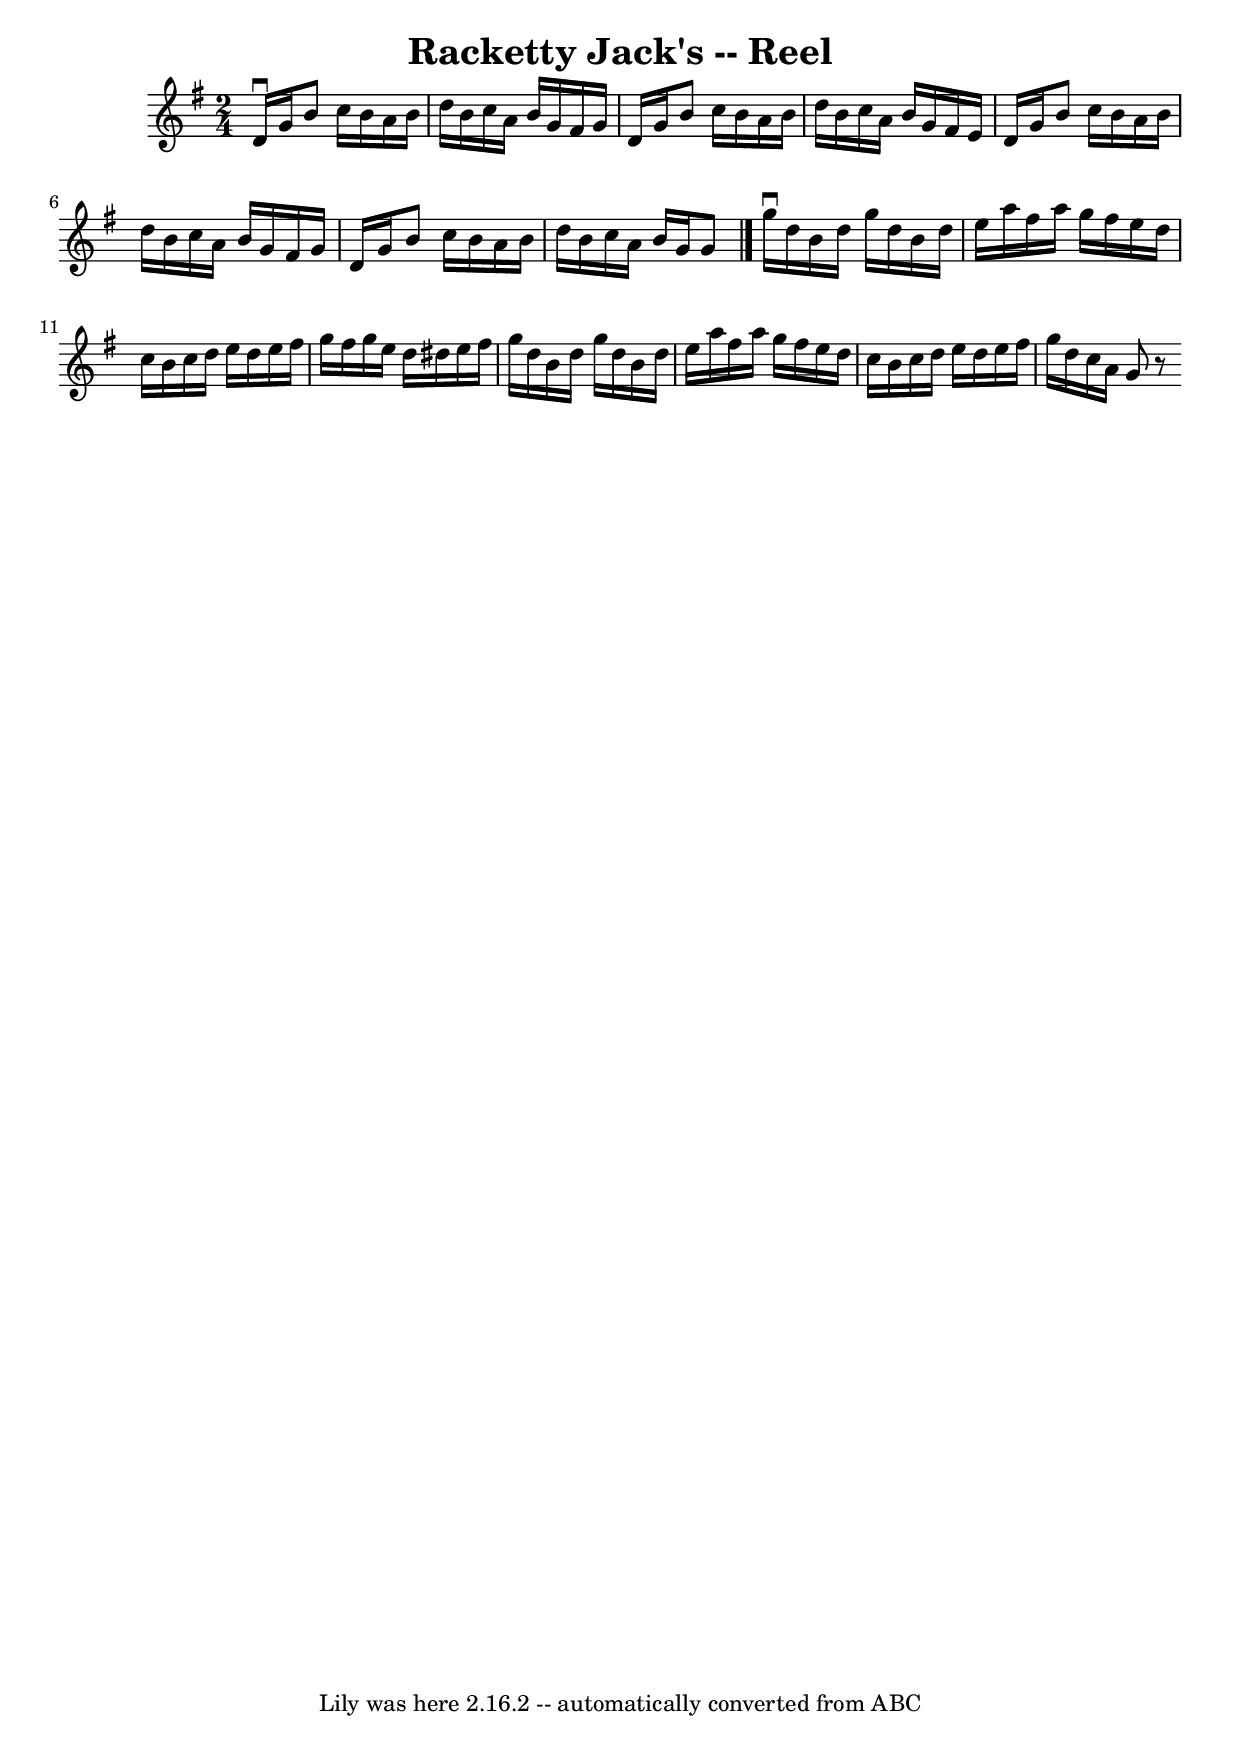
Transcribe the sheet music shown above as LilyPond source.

\version "2.16.2"
\include "Mammoth.ily"
\header {
  %% book = "Ryan's Mammoth Collection"
 crossRefNumber = "1"
 footnotes = "\\\\300"
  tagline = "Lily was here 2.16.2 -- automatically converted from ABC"
  title = "Racketty Jack's -- Reel"

}
voicedefault =  {


  \time 2/4 
  \key g \major
 d'16^\downbow g'16 b'8 c''16 b'16 a'16 b'16     |
 d''16 b'16 c''16 a'16 b'16 g'16 fs'16 g'16     |
 d'16 g'16 b'8 c''16 b'16 a'16 b'16     |
 d''16 b'16 c''16 a'16 b'16 g'16 fs'16 e'16     |
 d'16 g'16 b'8 c''16 b'16 a'16 b'16    |
 d''16 b'16 c''16 a'16 b'16 g'16 fs'16 g'16     |
 d'16 g'16 b'8 c''16 b'16 a'16 b'16     |
 d''16 b'16 c''16 a'16 b'16 g'16 g'8    \bar "|."     \bar "|." g''16^\downbow d''16 b'16 d''16 g''16 d''16 b'16 d''16      |
 e''16 a''16 fs''16 a''16 g''16 fs''16 e''16 d''16     |
 c''16 b'16 c''16 d''16 e''16 d''16 e''16 fs''16     |
 g''16 fs''16 g''16 e''16 d''16 ds''16 e''16 fs''16     |
 g''16 d''16 b'16 d''16 g''16 d''16 b'16 d''16     |
 e''16 a''16 fs''16 a''16 g''16 fs''16 e''16 d''16     |
 c''16 b'16 c''16 d''16 e''16 d''16 e''16 fs''16     |
 g''16 d''16 c''16 a'16 g'8    r8   \bar " |."   

}

\score{
  <<

    \context Staff="default"
    {
      \voicedefault 
      
    }

  >>
  \layout {
    
  }
  \midi {
  }

}
